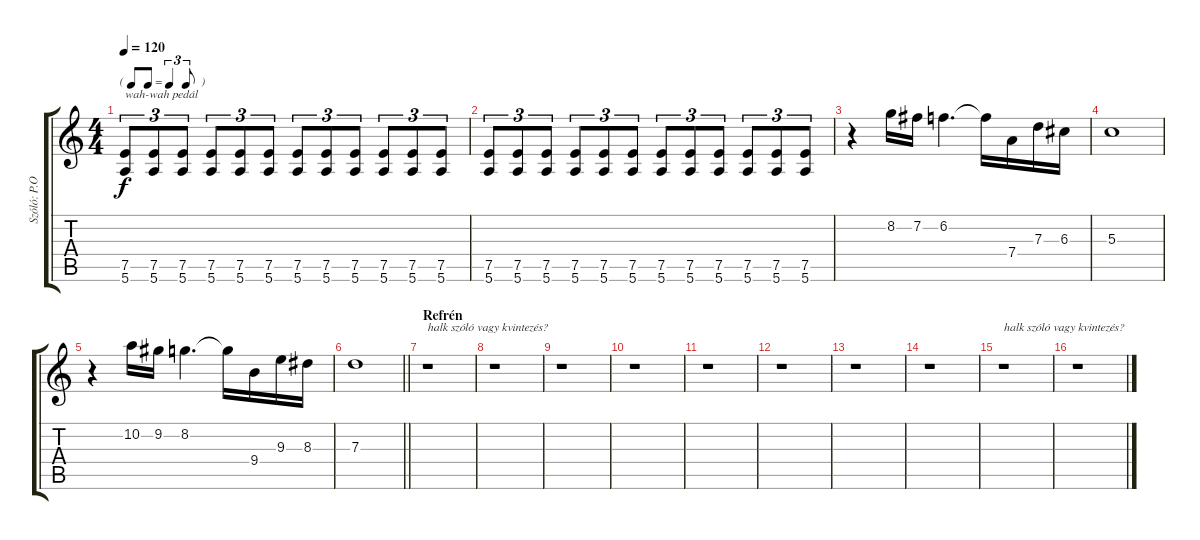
\track ("Szóló: P.O.C.O.K" "Szóló: P.O") {instrument distortionguitar}
\staff {score tabs}
\tuning (E4 B3 G3 D3 A2 E2) {hide}
\ts (4 4)
\tf triplet8th
\tempo 120
\clef g2
\ks c
(7.5 5.6).8{tu (3 2) txt "wah-wah pedál" dy f volume 10} (7.5 5.6).8{tu (3 2)} (7.5 5.6).8{tu (3 2)} (7.5 5.6).8{tu (3 2)} (7.5 5.6).8{tu (3 2)} (7.5 5.6).8{tu (3 2)} (7.5 5.6).8{tu (3 2)} (7.5 5.6).8{tu (3 2)} (7.5 5.6).8{tu (3 2)} (7.5 5.6).8{tu (3 2)} (7.5 5.6).8{tu (3 2)} (7.5 5.6).8{tu (3 2)} |
(7.5 5.6).8{tu (3 2)} (7.5 5.6).8{tu (3 2)} (7.5 5.6).8{tu (3 2)} (7.5 5.6).8{tu (3 2)} (7.5 5.6).8{tu (3 2)} (7.5 5.6).8{tu (3 2)} (7.5 5.6).8{tu (3 2)} (7.5 5.6).8{tu (3 2)} (7.5 5.6).8{tu (3 2)} (7.5 5.6).8{tu (3 2)} (7.5 5.6).8{tu (3 2)} (7.5 5.6).8{tu (3 2)} |
r.4 8.2.16 7.2.16 6.2.4{d} 6.2{t}.16 7.4.16 7.3.16 6.3.16 |
5.3.1 |
r.4 10.2.16 9.2.16 8.2.4{d} 8.2{t}.16 9.4.16 9.3.16 8.3.16 |
\barLineRight lightlight
7.3.1 |
\section ("" "Refrén")
r.1{txt "halk szóló vagy kvintezés?"} |
r.1 |
r.1 |
r.1 |
r.1 |
r.1 |
r.1 |
r.1 |
r.1{txt "halk szóló vagy kvintezés?"} |
r.1
